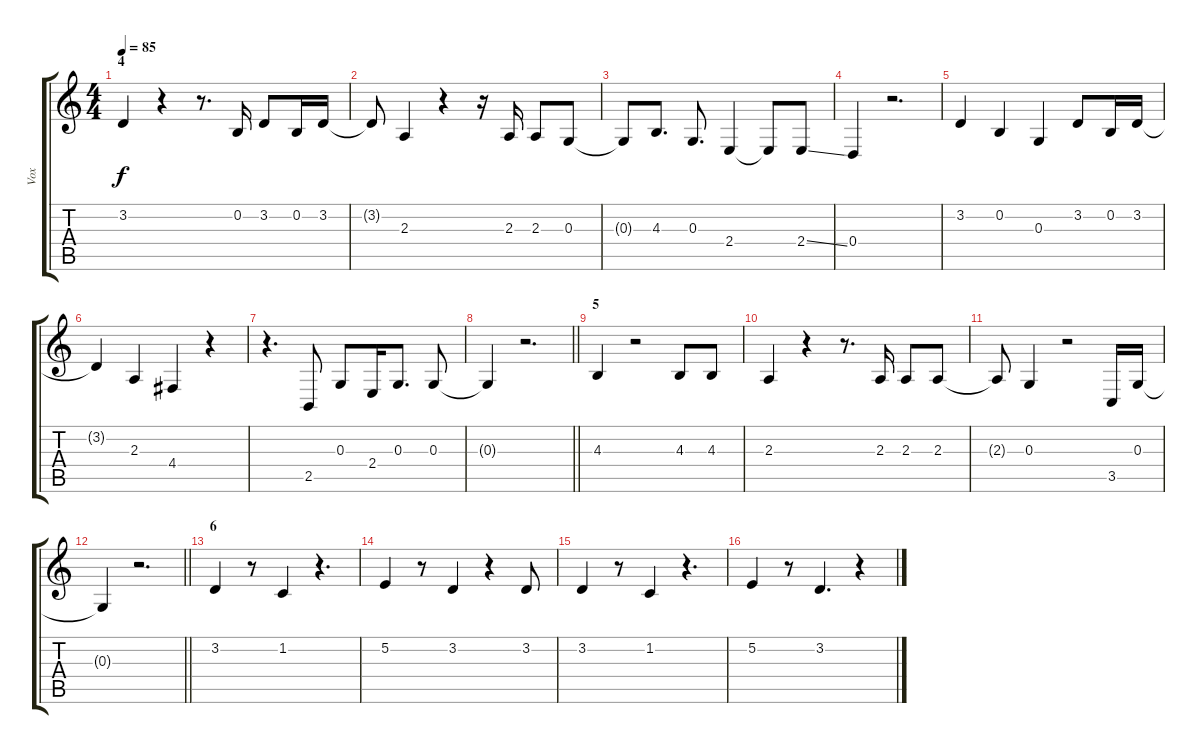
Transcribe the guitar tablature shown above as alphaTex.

\track ("Vox" "Vox") {instrument tenorsax}
\staff {score tabs}
\tuning (E4 B3 G3 D3 A2 E2) {hide}
\ts (4 4)
\section ("" "4")
\tempo 85
\clef g2
\ks c
3.2.4{dy f} r.4 r.8{d} 0.2.16 3.2.8 0.2.16 3.2.16 |
3.2{t}.8 2.3.4 r.4 r.16 2.3.16 2.3.8 0.3.8 |
0.3{t}.8 4.3.8{d} 0.3.8{d} 2.4.4 2.4{t}.8 2.4{ss}.8 |
0.4.4 r.2{d} |
3.2.4 0.2.4 0.3.4 3.2.8 0.2.16 3.2.16 |
3.2{t}.4 2.3.4 4.4.4 r.4 |
r.4{d} 2.5.8 0.3.8 2.4.16 0.3.8{d} 0.3.8 |
\barLineRight lightlight
0.3{t}.4 r.2{d} |
\section ("" "5")
4.3.4 r.2 4.3.8 4.3.8 |
2.3.4 r.4 r.8{d} 2.3.16 2.3.8 2.3.8 |
2.3{t}.8 0.3.4 r.2 3.5.16 0.3.16 |
\barLineRight lightlight
0.3{t}.4 r.2{d} |
\section ("" "6")
3.2.4 r.8 1.2.4 r.4{d} |
5.2.4 r.8 3.2.4 r.4 3.2.8 |
3.2.4 r.8 1.2.4 r.4{d} |
5.2.4 r.8 3.2.4{d} r.4
